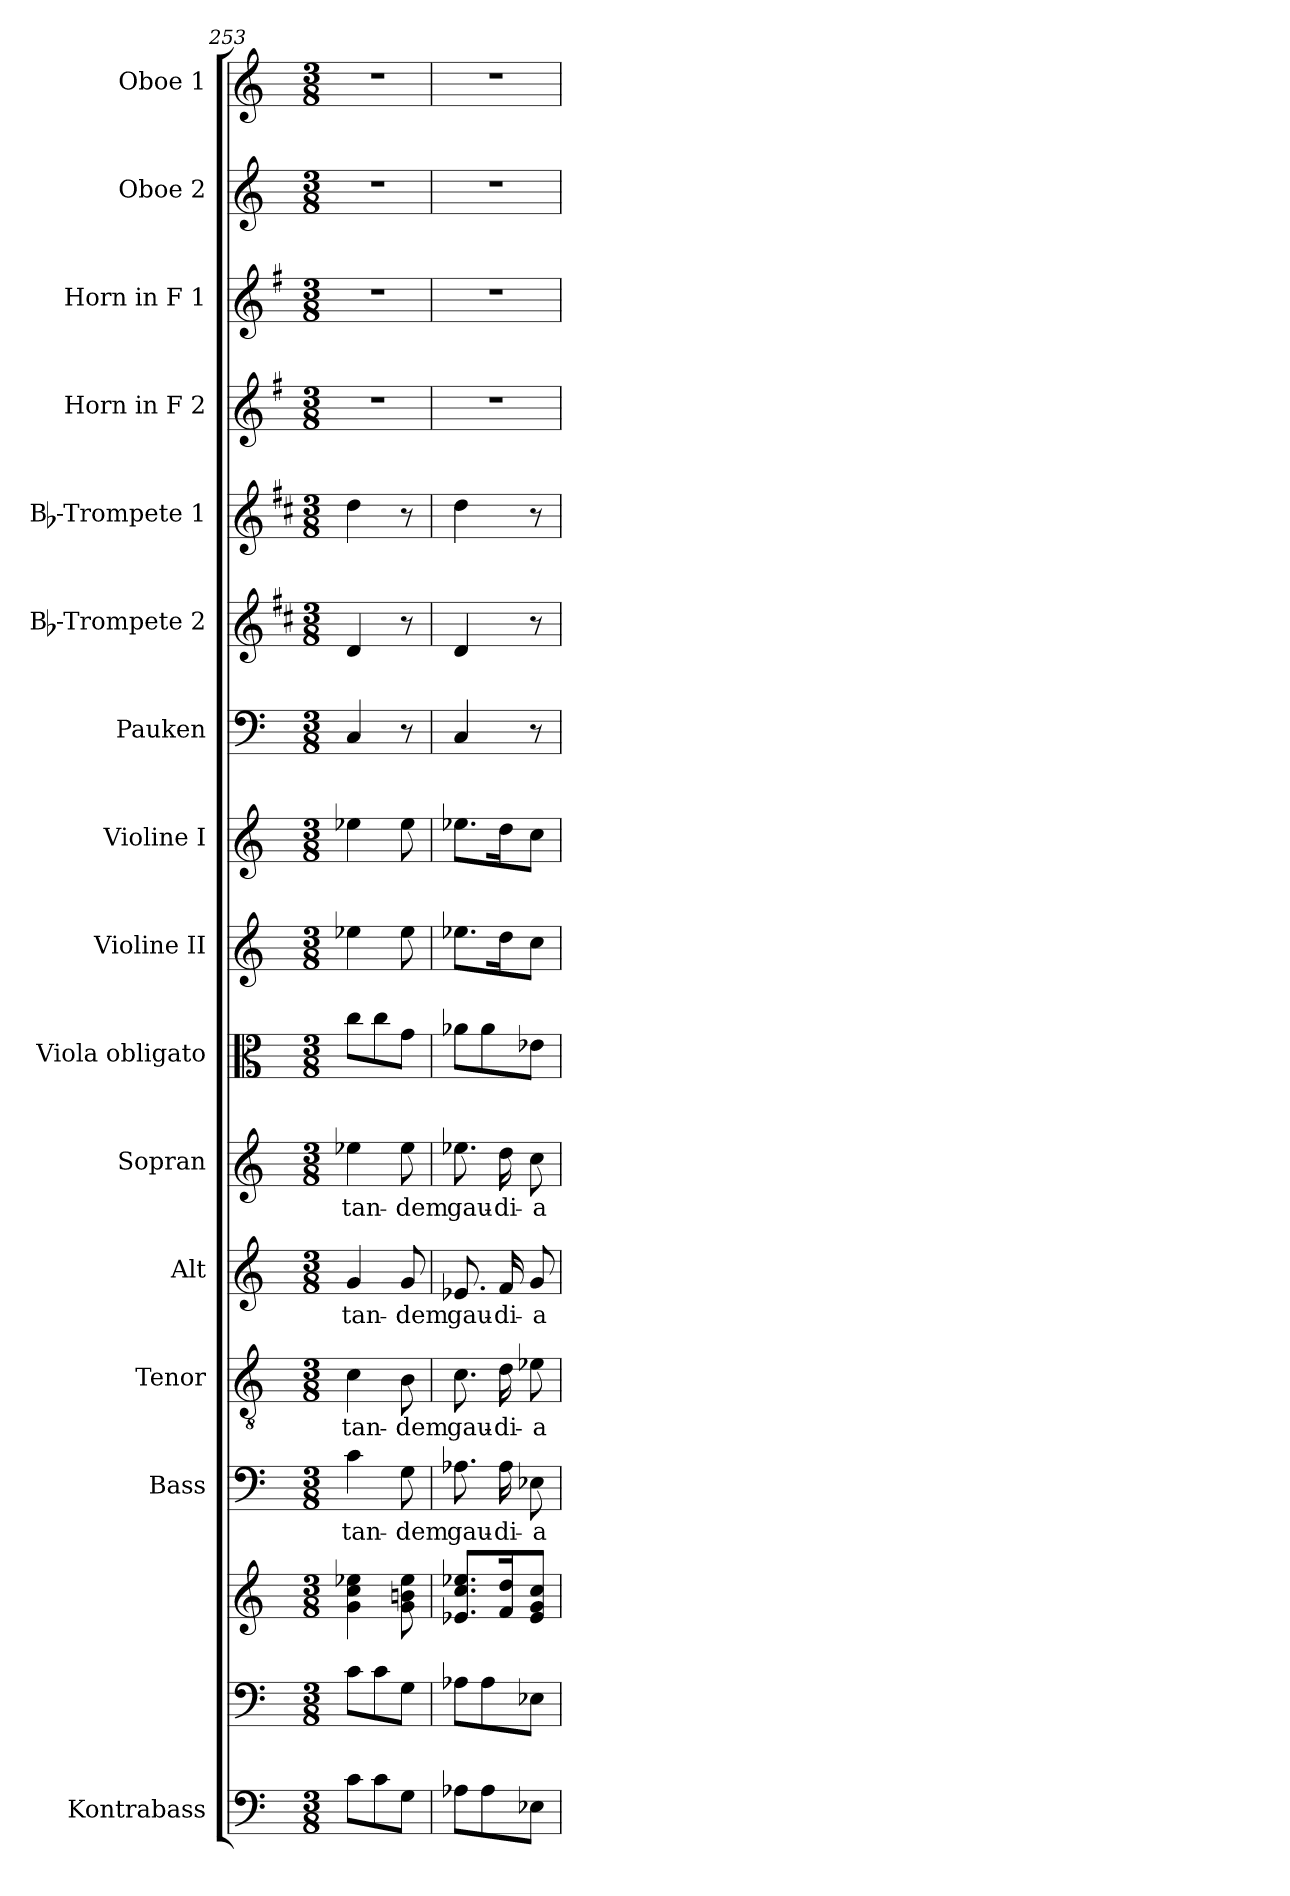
**kern	**kern	**kern	**kern	**text	**kern	**text	**kern	**text	**kern	**text	**kern	**kern	**kern	**kern	**kern	**kern	**kern	**kern	**kern	**kern
*part16	*part15	*part15	*part14	*part14	*part13	*part13	*part12	*part12	*part11	*part11	*part10	*part9	*part8	*part7	*part6	*part5	*part4	*part3	*part2	*part1
*staff17	*staff16	*staff15	*staff14	*staff14	*staff13	*staff13	*staff12	*staff12	*staff11	*staff11	*staff10	*staff9	*staff8	*staff7	*staff6	*staff5	*staff4	*staff3	*staff2	*staff1
*I"Kontrabass	*	*	*I"Bass	*	*I"Tenor	*	*I"Alt	*	*I"Sopran	*	*I"Viola obligato	*I"Violine II	*I"Violine I	*I"Pauken	*I"Bb-Trompete 2	*I"Bb-Trompete 1	*I"Horn in F 2	*I"Horn in F 1	*I"Oboe 2	*I"Oboe 1
*I'Kb.	*	*	*I'B.	*	*I'T.	*	*I'A.	*	*I'S.	*	*I'Vla.	*I'Vl. II	*I'Vl. I	*I'Pk.	*I'Bb Trp. 2	*I'Bb Trp. 1	*	*	*I'Ob. 2	*I'Ob. 1
*clefF4	*clefF4	*clefG2	*clefF4	*	*clefGv2	*	*clefG2	*	*clefG2	*	*clefC3	*clefG2	*clefG2	*clefF4	*clefG2	*clefG2	*clefG2	*clefG2	*clefG2	*clefG2
*ITrd7c12	*	*	*	*	*	*	*	*	*	*	*	*	*	*	*ITrd1c2	*ITrd1c2	*ITrd4c7	*ITrd4c7	*	*
*k[]	*k[]	*k[]	*k[]	*	*k[]	*	*k[]	*	*k[]	*	*k[]	*k[]	*k[]	*k[]	*k[]	*k[]	*k[]	*k[]	*k[]	*k[]
*C:	*C:	*C:	*C:	*	*C:	*	*C:	*	*C:	*	*C:	*C:	*C:	*C:	*C:	*C:	*C:	*C:	*C:	*C:
*M3/8	*M3/8	*M3/8	*M3/8	*	*M3/8	*	*M3/8	*	*M3/8	*	*M3/8	*M3/8	*M3/8	*M3/8	*M3/8	*M3/8	*M3/8	*M3/8	*M3/8	*M3/8
=253	=253	=253	=253	=253	=253	=253	=253	=253	=253	=253	=253	=253	=253	=253	=253	=253	=253	=253	=253	=253
!	!	!	!	!LO:LY:b	!	!LO:LY:b	!	!LO:LY:b	!	!LO:LY:b	!	!	!	!	!	!	!	!	!	!
8C\L	8c\L	4g\ 4cc\ 4ee-X\	4c\	tan-	4c\	tan-	4g/	tan-	4ee-X\	tan-	8cc\L	4ee-X\	4ee-X\	4C/	4c/	4cc\	4.r	4.r	4.r	4.r
8C\	8c\	.	.	.	.	.	.	.	.	.	8cc\	.	.	.	.	.	.	.	.	.
!	!	!	!	!LO:LY:b	!	!LO:LY:b	!	!LO:LY:b	!	!LO:LY:b	!	!	!	!	!	!	!	!	!	!
8GG\J	8G\J	8g\ 8bn\ 8ee-\	8G\	-dem	8B\	-dem	8g/	-dem	8ee-\	-dem	8g\J	8ee-\	8ee-\	8r	8r	8r	.	.	.	.
=254	=254	=254	=254	=254	=254	=254	=254	=254	=254	=254	=254	=254	=254	=254	=254	=254	=254	=254	=254	=254
!	!	!	!	!LO:LY:b	!	!LO:LY:b	!	!LO:LY:b	!	!LO:LY:b	!	!	!	!	!	!	!	!	!	!
8AA-X\L	8A-X\L	8.e-X/ 8.cc/ 8.ee-X/L	8.A-X\	gau-	8.c\	gau-	8.e-X/	gau-	8.ee-X\	gau-	8a-X\L	8.ee-X\L	8.ee-X\L	4C/	4c/	4cc\	4.r	4.r	4.r	4.r
8AA-\	8A-\	.	.	.	.	.	.	.	.	.	8a-\	.	.	.	.	.	.	.	.	.
!	!	!	!	!LO:LY:b	!	!LO:LY:b	!	!LO:LY:b	!	!LO:LY:b	!	!	!	!	!	!	!	!	!	!
.	.	16f/ 16dd/k	16A-\	-di-	16d\	-di-	16f/	-di-	16dd\	-di-	.	16dd\k	16dd\k	.	.	.	.	.	.	.
!	!	!	!	!LO:LY:b	!	!LO:LY:b	!	!LO:LY:b	!	!LO:LY:b	!	!	!	!	!	!	!	!	!	!
8EE-X\J	8E-X\J	8e-/ 8g/ 8cc/J	8E-X\	-a	8e-X\	-a	8g/	-a	8cc\	-a	8e-X\J	8cc\J	8cc\J	8r	8r	8r	.	.	.	.
=	=	=	=	=	=	=	=	=	=	=	=	=	=	=	=	=	=	=	=	=
*-	*-	*-	*-	*-	*-	*-	*-	*-	*-	*-	*-	*-	*-	*-	*-	*-	*-	*-	*-	*-
